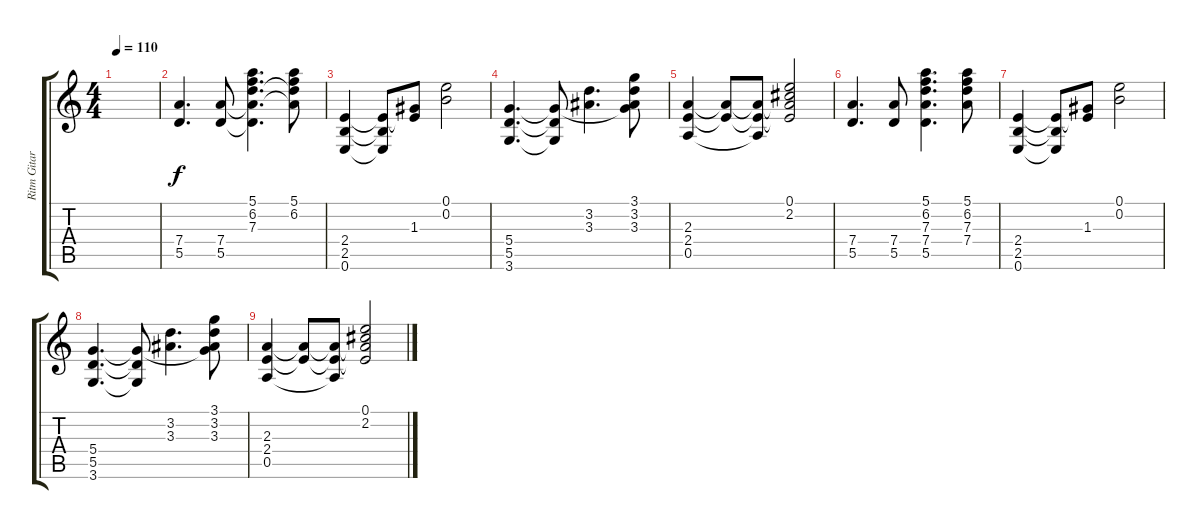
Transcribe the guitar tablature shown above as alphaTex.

\track ("Ritm Gitar" "Ritm Gitar") {instrument electricguitarclean}
\staff {score tabs}
\tuning (E4 B3 G3 D3 A2 E2) {hide}
\ts (4 4)
\tempo 110
\clef g2
\ks c
|
(7.4 5.5).4{d instrument distortionguitar} (7.4 5.5).8 (5.1 6.2 7.3 7.4{t} 5.5{t}).4{d} (5.1 6.2 7.3{t} 7.4{t}).8 |
(2.4 2.5 0.6).4 (2.4{t} 2.5{t} 0.6{t}).8 (1.3 2.4{t}).8 (0.1 0.2).2 |
(5.4 5.5 3.6).4{d} (5.4{t} 5.5{t} 3.6{t}).8 (3.2 3.3).4{d} (3.1 3.2 3.3 5.4{t}).8 |
(2.3 2.4 0.5).4 (2.3{t} 2.4{t}).8 (2.3{t} 2.4{t} 0.5{t}).8 (0.1 2.2 2.3{t} 2.4{t}).2 |
(7.4 5.5).4{d} (7.4 5.5).8 (5.1 6.2 7.3 7.4 5.5).4{d} (5.1 6.2 7.3 7.4).8 |
(2.4 2.5 0.6).4 (2.4{t} 2.5{t} 0.6{t}).8 (1.3 2.4{t}).8 (0.1 0.2).2 |
(5.4 5.5 3.6).4{d} (5.4{t} 5.5{t} 3.6{t}).8 (3.2 3.3).4{d} (3.1 3.2 3.3 5.4{t}).8 |
(2.3 2.4 0.5).4 (2.3{t} 2.4{t}).8 (2.3{t} 2.4{t} 0.5{t}).8 (0.1 2.2 2.3{t} 2.4{t}).2
